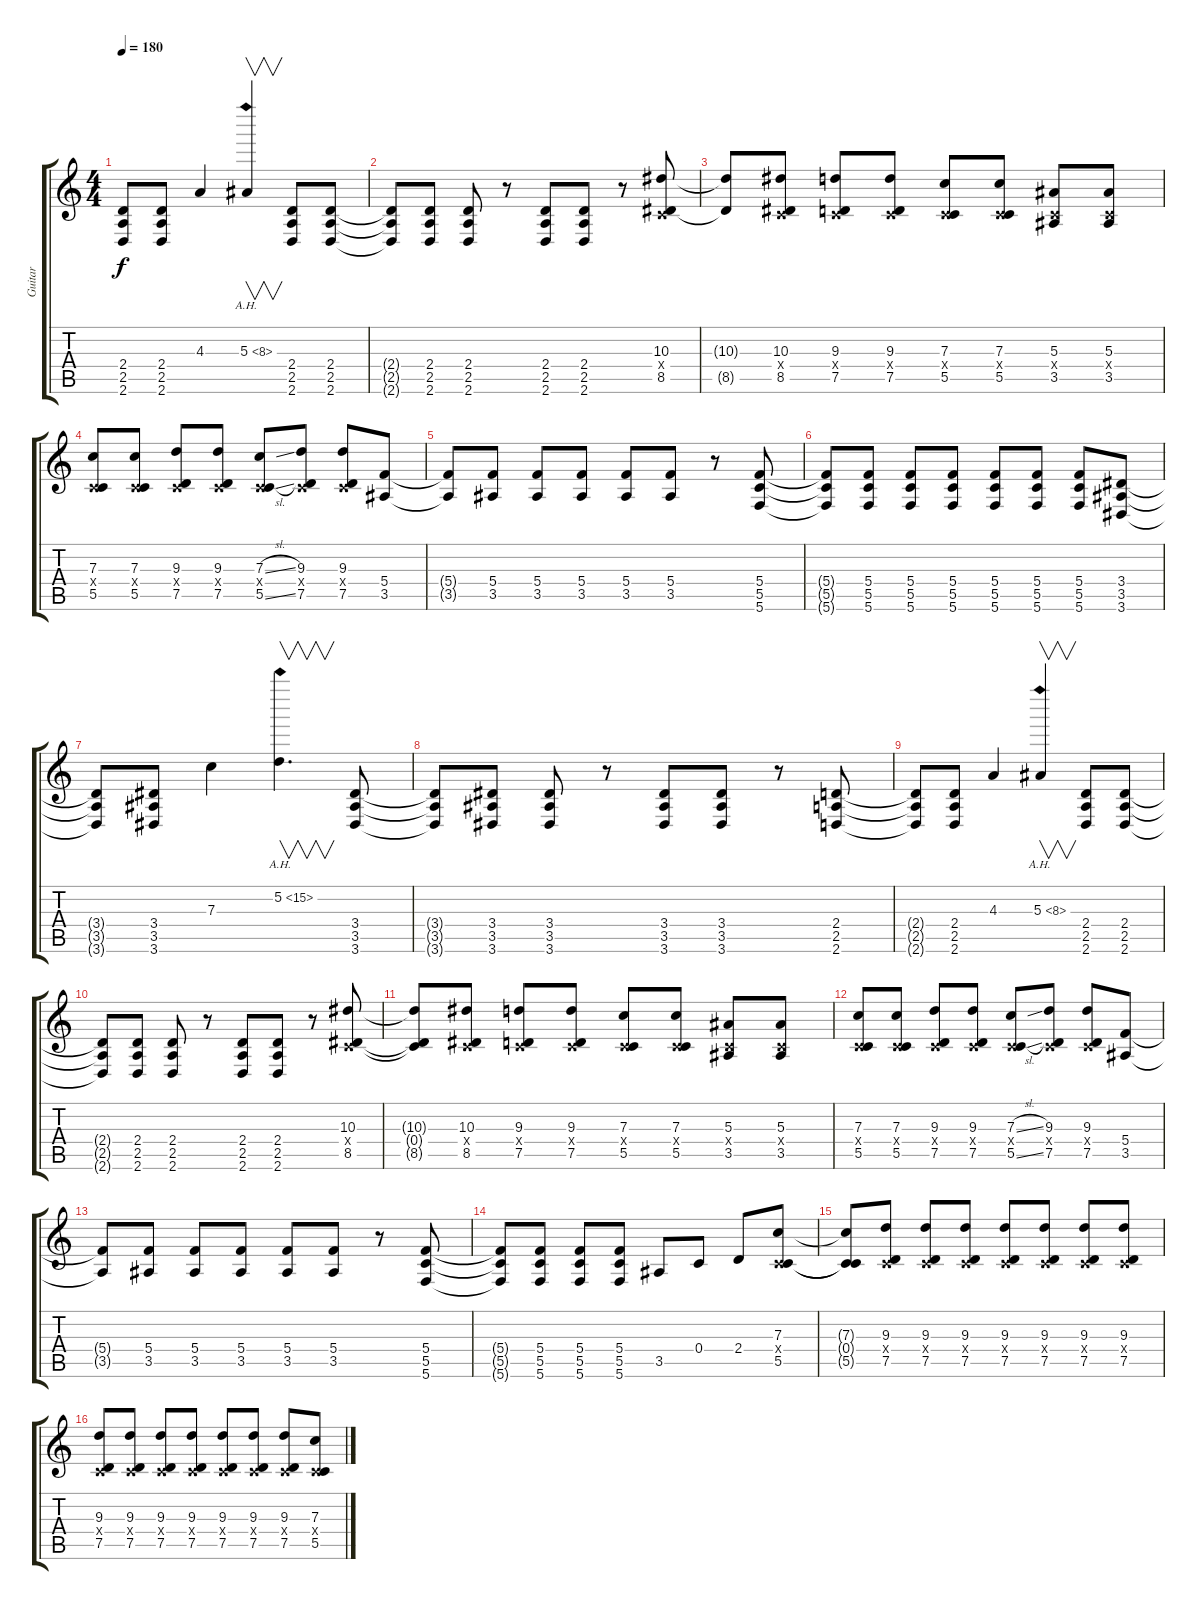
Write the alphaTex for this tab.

\track ("Guitar" "Guitar") {instrument distortionguitar}
\staff {score tabs}
\tuning (D4 A3 F3 C3 G2 C2) {hide}
\ts (4 4)
\tempo 180
\clef g2
\ks c
(2.4{t} 2.5{t} 2.6{t}).8{dy f} (2.4 2.5 2.6).8 4.3.4 5.3{ah 3}.4{v instrument guitarharmonics} (2.4 2.5 2.6).8{instrument distortionguitar} (2.4 2.5 2.6).8 |
(2.4{t} 2.5{t} 2.6{t}).8 (2.4 2.5 2.6).8 (2.4 2.5 2.6).8 r.8 (2.4 2.5 2.6).8 (2.4 2.5 2.6).8 r.8 (10.3 0.4{x} 8.5).8 |
(10.3{t} 8.5{t}).8 (10.3 0.4{x} 8.5).8 (9.3 0.4{x} 7.5).8 (9.3 0.4{x} 7.5).8 (7.3 0.4{x} 5.5).8 (7.3 0.4{x} 5.5).8 (5.3 0.4{x} 3.5).8 (5.3 0.4{x} 3.5).8 |
(7.3 0.4{x} 5.5).8 (7.3 0.4{x} 5.5).8 (9.3 0.4{x} 7.5).8 (9.3 0.4{x} 7.5).8 (7.3{sl} 0.4{x} 5.5{sl}).8 (9.3 0.4{x} 7.5).8 (9.3 0.4{x} 7.5).8 (5.4 3.5).8 |
(5.4{t} 3.5{t}).8 (5.4 3.5).8 (5.4 3.5).8 (5.4 3.5).8 (5.4 3.5).8 (5.4 3.5).8 r.8 (5.4 5.5 5.6).8 |
(5.4{t} 5.5{t} 5.6{t}).8 (5.4 5.5 5.6).8 (5.4 5.5 5.6).8 (5.4 5.5 5.6).8 (5.4 5.5 5.6).8 (5.4 5.5 5.6).8 (5.4 5.5 5.6).8 (3.4 3.5 3.6).8 |
(3.4{t} 3.5{t} 3.6{t}).8 (3.4 3.5 3.6).8 7.3.4 5.2{ah 10}.4{v d instrument guitarharmonics} (3.4 3.5 3.6).8{instrument distortionguitar} |
(3.4{t} 3.5{t} 3.6{t}).8 (3.4 3.5 3.6).8 (3.4 3.5 3.6).8 r.8 (3.4 3.5 3.6).8 (3.4 3.5 3.6).8 r.8 (2.4 2.5 2.6).8 |
(2.4{t} 2.5{t} 2.6{t}).8 (2.4 2.5 2.6).8 4.3.4 5.3{ah 3}.4{v instrument guitarharmonics} (2.4 2.5 2.6).8{instrument distortionguitar} (2.4 2.5 2.6).8 |
(2.4{t} 2.5{t} 2.6{t}).8 (2.4 2.5 2.6).8 (2.4 2.5 2.6).8 r.8 (2.4 2.5 2.6).8 (2.4 2.5 2.6).8 r.8 (10.3 0.4{x} 8.5).8 |
(10.3{t} 0.4{t} 8.5{t}).8 (10.3 0.4{x} 8.5).8 (9.3 0.4{x} 7.5).8 (9.3 0.4{x} 7.5).8 (7.3 0.4{x} 5.5).8 (7.3 0.4{x} 5.5).8 (5.3 0.4{x} 3.5).8 (5.3 0.4{x} 3.5).8 |
(7.3 0.4{x} 5.5).8 (7.3 0.4{x} 5.5).8 (9.3 0.4{x} 7.5).8 (9.3 0.4{x} 7.5).8 (7.3{sl} 0.4{x} 5.5{sl}).8 (9.3 0.4{x} 7.5).8 (9.3 0.4{x} 7.5).8 (5.4 3.5).8 |
(5.4{t} 3.5{t}).8 (5.4 3.5).8 (5.4 3.5).8 (5.4 3.5).8 (5.4 3.5).8 (5.4 3.5).8 r.8 (5.4 5.5 5.6).8 |
(5.4{t} 5.5{t} 5.6{t}).8 (5.4 5.5 5.6).8 (5.4 5.5 5.6).8 (5.4 5.5 5.6).8 3.5.8 0.4.8 2.4.8 (7.3 0.4{x} 5.5).8 |
(7.3{t} 0.4{t} 5.5{t}).8 (9.3 0.4{x} 7.5).8 (9.3 0.4{x} 7.5).8 (9.3 0.4{x} 7.5).8 (9.3 0.4{x} 7.5).8 (9.3 0.4{x} 7.5).8 (9.3 0.4{x} 7.5).8 (9.3 0.4{x} 7.5).8 |
(9.3 0.4{x} 7.5).8 (9.3 0.4{x} 7.5).8 (9.3 0.4{x} 7.5).8 (9.3 0.4{x} 7.5).8 (9.3 0.4{x} 7.5).8 (9.3 0.4{x} 7.5).8 (9.3 0.4{x} 7.5).8 (7.3 0.4{x} 5.5).8
